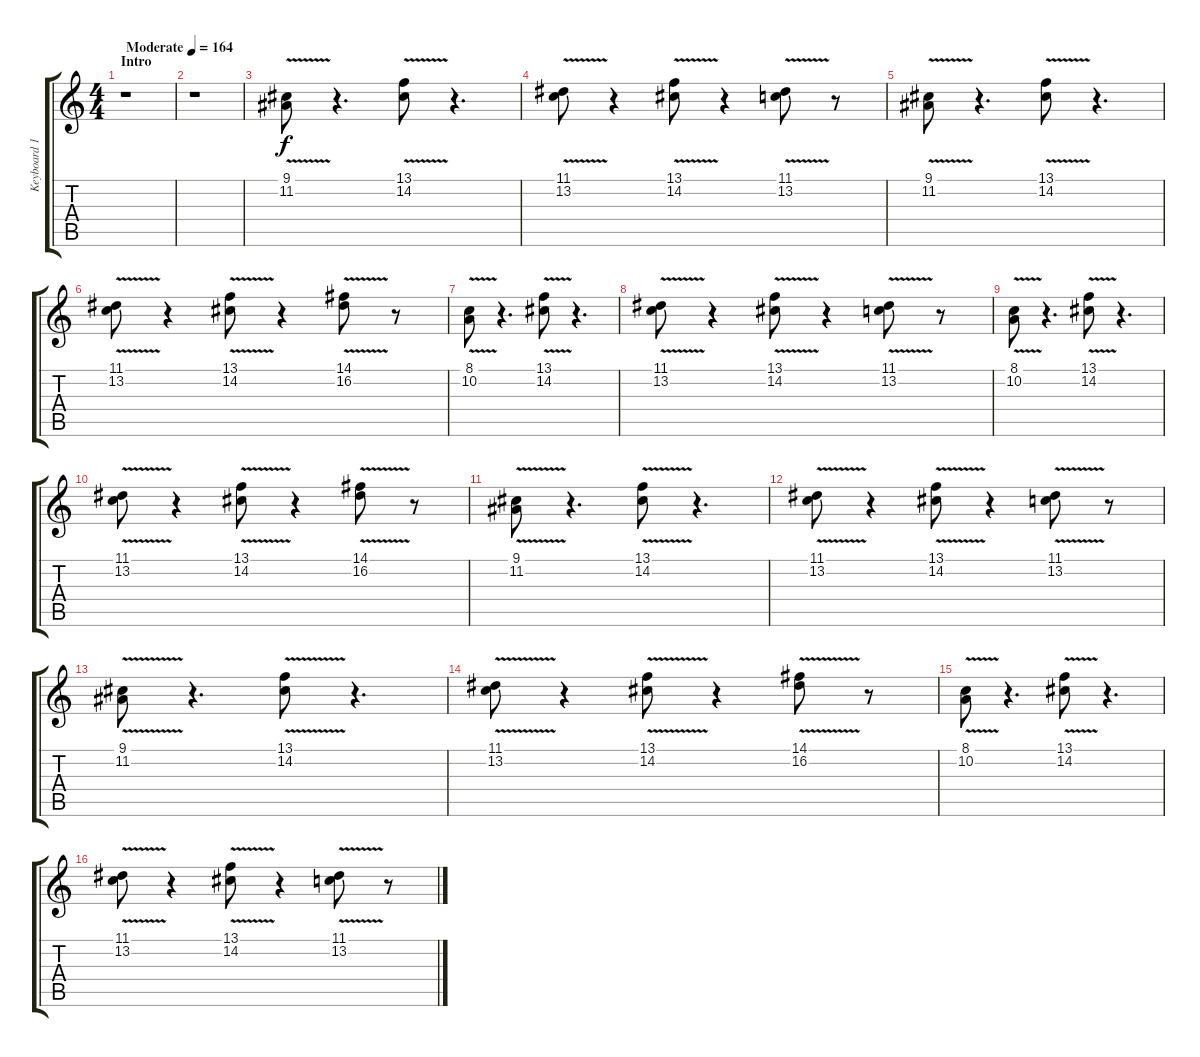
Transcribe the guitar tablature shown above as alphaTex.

\track ("Keyboard 1 (Choir Aahs)" "Keyboard 1") {instrument choiraahs}
\staff {score tabs}
\tuning (E4 B3 G3 D3 A2 E2) {hide}
\ts (4 4)
\section ("" "Intro")
\tempo (164 "Moderate")
\clef g2
\ks c
r.1{dy f instrument choiraahs} |
r.1 |
(9.1{v} 11.2{v}).8 r.4{d} (13.1{v} 14.2{v}).8 r.4{d} |
(11.1{v} 13.2{v}).8 r.4 (13.1{v} 14.2{v}).8 r.4 (11.1{v} 13.2{v}).8 r.8 |
(9.1{v} 11.2{v}).8 r.4{d} (13.1{v} 14.2{v}).8 r.4{d} |
(11.1{v} 13.2{v}).8 r.4 (13.1{v} 14.2{v}).8 r.4 (14.1{v} 16.2{v}).8 r.8 |
(8.1{v} 10.2{v}).8 r.4{d} (13.1{v} 14.2{v}).8 r.4{d} |
(11.1{v} 13.2{v}).8 r.4 (13.1{v} 14.2{v}).8 r.4 (11.1{v} 13.2{v}).8 r.8 |
(8.1{v} 10.2{v}).8 r.4{d} (13.1{v} 14.2{v}).8 r.4{d} |
(11.1{v} 13.2{v}).8 r.4 (13.1{v} 14.2{v}).8 r.4 (14.1{v} 16.2{v}).8 r.8 |
(9.1{v} 11.2{v}).8 r.4{d} (13.1{v} 14.2{v}).8 r.4{d} |
(11.1{v} 13.2{v}).8 r.4 (13.1{v} 14.2{v}).8 r.4 (11.1{v} 13.2{v}).8 r.8 |
(9.1{v} 11.2{v}).8 r.4{d} (13.1{v} 14.2{v}).8 r.4{d} |
(11.1{v} 13.2{v}).8 r.4 (13.1{v} 14.2{v}).8 r.4 (14.1{v} 16.2{v}).8 r.8 |
(8.1{v} 10.2{v}).8 r.4{d} (13.1{v} 14.2{v}).8 r.4{d} |
(11.1{v} 13.2{v}).8 r.4 (13.1{v} 14.2{v}).8 r.4 (11.1{v} 13.2{v}).8 r.8
